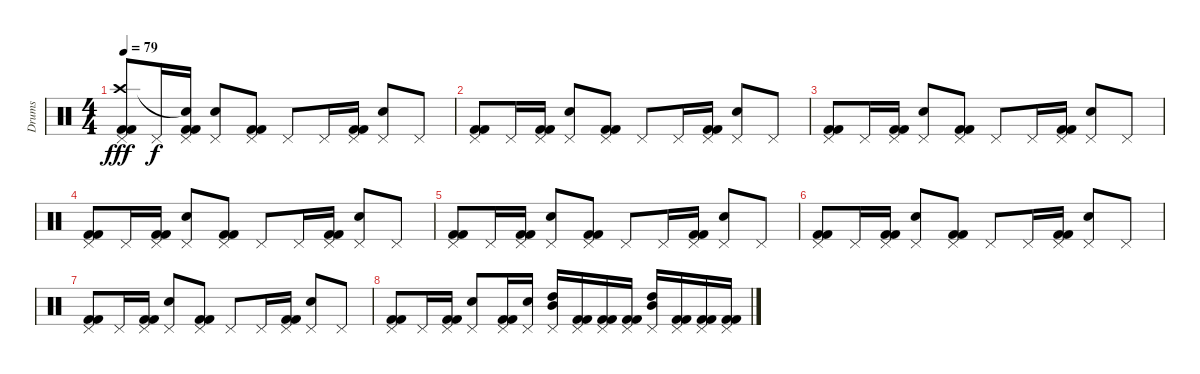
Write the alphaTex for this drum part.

\track ("Drums" "Drums") {instrument percussion}
\staff {score}
\articulation defaults
\ts (4 4)
\tempo 79
\clef neutral
\ks c
("Pedal Hi-Hat (hit)" "Crash high (hit)" "Kick (hit) 2" "Kick (hit) 2").8{dy fff} "Pedal Hi-Hat (hit)".16{dy f} ("Pedal Hi-Hat (hit)" "Snare (hit)"{t} "Kick (hit) 2" "Kick (hit) 2").16 ("Pedal Hi-Hat (hit)" "Snare (hit) 2").8 ("Pedal Hi-Hat (hit)" "Kick (hit) 2" "Kick (hit) 2").8 "Pedal Hi-Hat (hit)".8 "Pedal Hi-Hat (hit)".16 ("Pedal Hi-Hat (hit)" "Kick (hit) 2" "Kick (hit) 2").16 ("Pedal Hi-Hat (hit)" "Snare (hit) 2").8 "Pedal Hi-Hat (hit)".8 |
("Pedal Hi-Hat (hit)" "Kick (hit) 2" "Kick (hit) 2").8 "Pedal Hi-Hat (hit)".16 ("Pedal Hi-Hat (hit)" "Kick (hit) 2" "Kick (hit) 2").16 ("Pedal Hi-Hat (hit)" "Snare (hit) 2").8 ("Pedal Hi-Hat (hit)" "Kick (hit) 2" "Kick (hit) 2").8 "Pedal Hi-Hat (hit)".8 "Pedal Hi-Hat (hit)".16 ("Pedal Hi-Hat (hit)" "Kick (hit) 2" "Kick (hit) 2").16 ("Pedal Hi-Hat (hit)" "Snare (hit) 2").8 "Pedal Hi-Hat (hit)".8 |
("Pedal Hi-Hat (hit)" "Kick (hit) 2" "Kick (hit) 2").8 "Pedal Hi-Hat (hit)".16 ("Pedal Hi-Hat (hit)" "Kick (hit) 2" "Kick (hit) 2").16 ("Pedal Hi-Hat (hit)" "Snare (hit) 2").8 ("Pedal Hi-Hat (hit)" "Kick (hit) 2" "Kick (hit) 2").8 "Pedal Hi-Hat (hit)".8 "Pedal Hi-Hat (hit)".16 ("Pedal Hi-Hat (hit)" "Kick (hit) 2" "Kick (hit) 2").16 ("Pedal Hi-Hat (hit)" "Snare (hit) 2").8 "Pedal Hi-Hat (hit)".8 |
("Pedal Hi-Hat (hit)" "Kick (hit) 2" "Kick (hit) 2").8 "Pedal Hi-Hat (hit)".16 ("Pedal Hi-Hat (hit)" "Kick (hit) 2" "Kick (hit) 2").16 ("Pedal Hi-Hat (hit)" "Snare (hit) 2").8 ("Pedal Hi-Hat (hit)" "Kick (hit) 2" "Kick (hit) 2").8 "Pedal Hi-Hat (hit)".8 "Pedal Hi-Hat (hit)".16 ("Pedal Hi-Hat (hit)" "Kick (hit) 2" "Kick (hit) 2").16 ("Pedal Hi-Hat (hit)" "Snare (hit) 2").8 "Pedal Hi-Hat (hit)".8 |
("Pedal Hi-Hat (hit)" "Kick (hit) 2" "Kick (hit) 2").8 "Pedal Hi-Hat (hit)".16 ("Pedal Hi-Hat (hit)" "Kick (hit) 2" "Kick (hit) 2").16 ("Pedal Hi-Hat (hit)" "Snare (hit) 2").8 ("Pedal Hi-Hat (hit)" "Kick (hit) 2" "Kick (hit) 2").8 "Pedal Hi-Hat (hit)".8 "Pedal Hi-Hat (hit)".16 ("Pedal Hi-Hat (hit)" "Kick (hit) 2" "Kick (hit) 2").16 ("Pedal Hi-Hat (hit)" "Snare (hit) 2").8 "Pedal Hi-Hat (hit)".8 |
("Pedal Hi-Hat (hit)" "Kick (hit) 2" "Kick (hit) 2").8 "Pedal Hi-Hat (hit)".16 ("Pedal Hi-Hat (hit)" "Kick (hit) 2" "Kick (hit) 2").16 ("Pedal Hi-Hat (hit)" "Snare (hit) 2").8 ("Pedal Hi-Hat (hit)" "Kick (hit) 2" "Kick (hit) 2").8 "Pedal Hi-Hat (hit)".8 "Pedal Hi-Hat (hit)".16 ("Pedal Hi-Hat (hit)" "Kick (hit) 2" "Kick (hit) 2").16 ("Pedal Hi-Hat (hit)" "Snare (hit) 2").8 "Pedal Hi-Hat (hit)".8 |
("Pedal Hi-Hat (hit)" "Kick (hit) 2" "Kick (hit) 2").8 "Pedal Hi-Hat (hit)".16 ("Pedal Hi-Hat (hit)" "Kick (hit) 2" "Kick (hit) 2").16 ("Pedal Hi-Hat (hit)" "Snare (hit) 2").8 ("Pedal Hi-Hat (hit)" "Kick (hit) 2" "Kick (hit) 2").8 "Pedal Hi-Hat (hit)".8 "Pedal Hi-Hat (hit)".16 ("Pedal Hi-Hat (hit)" "Kick (hit) 2" "Kick (hit) 2").16 ("Pedal Hi-Hat (hit)" "Snare (hit) 2").8 "Pedal Hi-Hat (hit)".8 |
("Pedal Hi-Hat (hit)" "Kick (hit) 2" "Kick (hit) 2").8 "Pedal Hi-Hat (hit)".16 ("Pedal Hi-Hat (hit)" "Kick (hit) 2" "Kick (hit) 2").16 ("Pedal Hi-Hat (hit)" "Snare (hit) 2").8 ("Pedal Hi-Hat (hit)" "Kick (hit) 2" "Kick (hit) 2").16 ("Pedal Hi-Hat (hit)" "Snare (hit) 2").16 ("Pedal Hi-Hat (hit)" "Mid Tom (hit)" "High Tom (hit)").16 ("Pedal Hi-Hat (hit)" "Kick (hit) 2" "Kick (hit) 2").16 ("Pedal Hi-Hat (hit)" "Kick (hit) 2" "Kick (hit) 2").16 ("Pedal Hi-Hat (hit)" "Kick (hit) 2" "Kick (hit) 2").16 ("Pedal Hi-Hat (hit)" "Mid Tom (hit)" "High Tom (hit)").16 ("Pedal Hi-Hat (hit)" "Kick (hit) 2" "Kick (hit) 2").16 ("Pedal Hi-Hat (hit)" "Kick (hit) 2" "Kick (hit) 2").16 ("Pedal Hi-Hat (hit)" "Kick (hit) 2" "Kick (hit) 2").16
